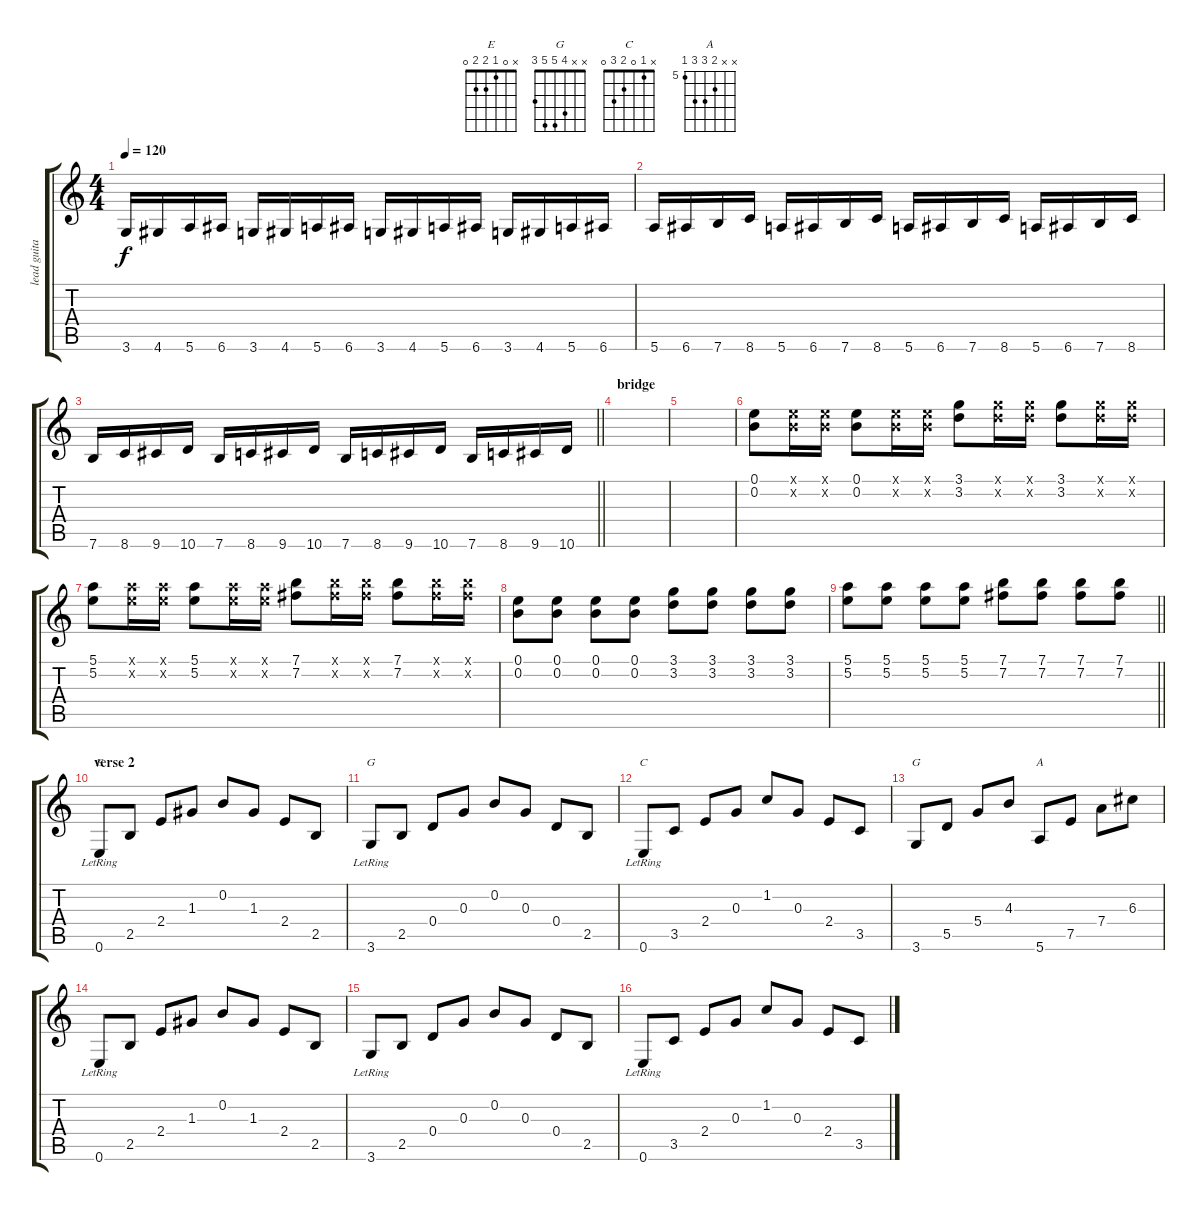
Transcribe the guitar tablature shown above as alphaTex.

\track ("lead guitar" "lead guita") {instrument overdrivenguitar}
\staff {score tabs}
\tuning (E4 B3 G3 D3 A2 E2) {hide}
\chord ("E" x 0 1 2 2 0)
\chord ("G" x 0 0 0 2 3)
\chord ("C" x 1 0 2 3 0)
\chord ("G" x x 4 5 5 3)
\chord ("A" x x 6 7 7 5) {firstfret 5}
\ts (4 4)
\tempo 120
\clef g2
\ks c
3.6.16{dy f} 4.6.16 5.6.16 6.6.16 3.6.16 4.6.16 5.6.16 6.6.16 3.6.16 4.6.16 5.6.16 6.6.16 3.6.16 4.6.16 5.6.16 6.6.16 |
5.6.16 6.6.16 7.6.16 8.6.16 5.6.16 6.6.16 7.6.16 8.6.16 5.6.16 6.6.16 7.6.16 8.6.16 5.6.16 6.6.16 7.6.16 8.6.16 |
\barLineRight lightlight
7.6.16 8.6.16 9.6.16 10.6.16 7.6.16 8.6.16 9.6.16 10.6.16 7.6.16 8.6.16 9.6.16 10.6.16 7.6.16 8.6.16 9.6.16 10.6.16 |
\section ("" "bridge")
|
|
(0.1 0.2).8 (0.1{x} 0.2{x}).16 (0.1{x} 0.2{x}).16 (0.1 0.2).8 (0.1{x} 0.2{x}).16 (0.1{x} 0.2{x}).16 (3.1 3.2).8 (3.1{x} 3.2{x}).16 (3.1{x} 3.2{x}).16 (3.1 3.2).8 (3.1{x} 3.2{x}).16 (3.1{x} 3.2{x}).16 |
(5.1 5.2).8 (5.1{x} 5.2{x}).16 (5.1{x} 5.2{x}).16 (5.1 5.2).8 (5.1{x} 5.2{x}).16 (5.1{x} 5.2{x}).16 (7.1 7.2).8 (7.1{x} 7.2{x}).16 (7.1{x} 7.2{x}).16 (7.1 7.2).8 (7.1{x} 7.2{x}).16 (7.1{x} 7.2{x}).16 |
(0.1 0.2).8 (0.1 0.2).8 (0.1 0.2).8 (0.1 0.2).8 (3.1 3.2).8 (3.1 3.2).8 (3.1 3.2).8 (3.1 3.2).8 |
\barLineRight lightlight
(5.1 5.2).8 (5.1 5.2).8 (5.1 5.2).8 (5.1 5.2).8 (7.1 7.2).8 (7.1 7.2).8 (7.1 7.2).8 (7.1 7.2).8 |
\section ("" "verse 2")
0.6{lr}.8{ch "E"} 2.5.8 2.4.8 1.3.8 0.2.8 1.3.8 2.4.8 2.5.8 |
3.6{lr}.8{ch "G"} 2.5.8 0.4.8 0.3.8 0.2.8 0.3.8 0.4.8 2.5.8 |
0.6{lr}.8{ch "C"} 3.5.8 2.4.8 0.3.8 1.2.8 0.3.8 2.4.8 3.5.8 |
3.6.8{ch "G"} 5.5.8 5.4.8 4.3.8 5.6.8{ch "A"} 7.5.8 7.4.8 6.3.8 |
0.6{lr}.8 2.5.8 2.4.8 1.3.8 0.2.8 1.3.8 2.4.8 2.5.8 |
3.6{lr}.8 2.5.8 0.4.8 0.3.8 0.2.8 0.3.8 0.4.8 2.5.8 |
0.6{lr}.8 3.5.8 2.4.8 0.3.8 1.2.8 0.3.8 2.4.8 3.5.8
